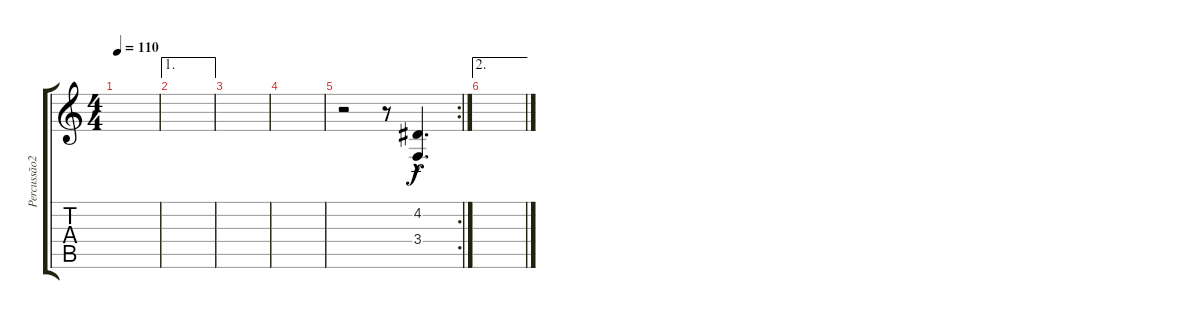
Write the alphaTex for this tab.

\track ("Percussão2" "Percussão2") {instrument reversecymbal}
\staff {score tabs}
\tuning (E4 B3 G3 D3 A2 E2) {hide}
\ts (4 4)
\tempo 110
\clef g2
\ks c
|
\ae 1
|
|
|
\rc 2
r.2 r.8 (4.2{hac} 3.4{hac}).4{d} |
\ae 2
